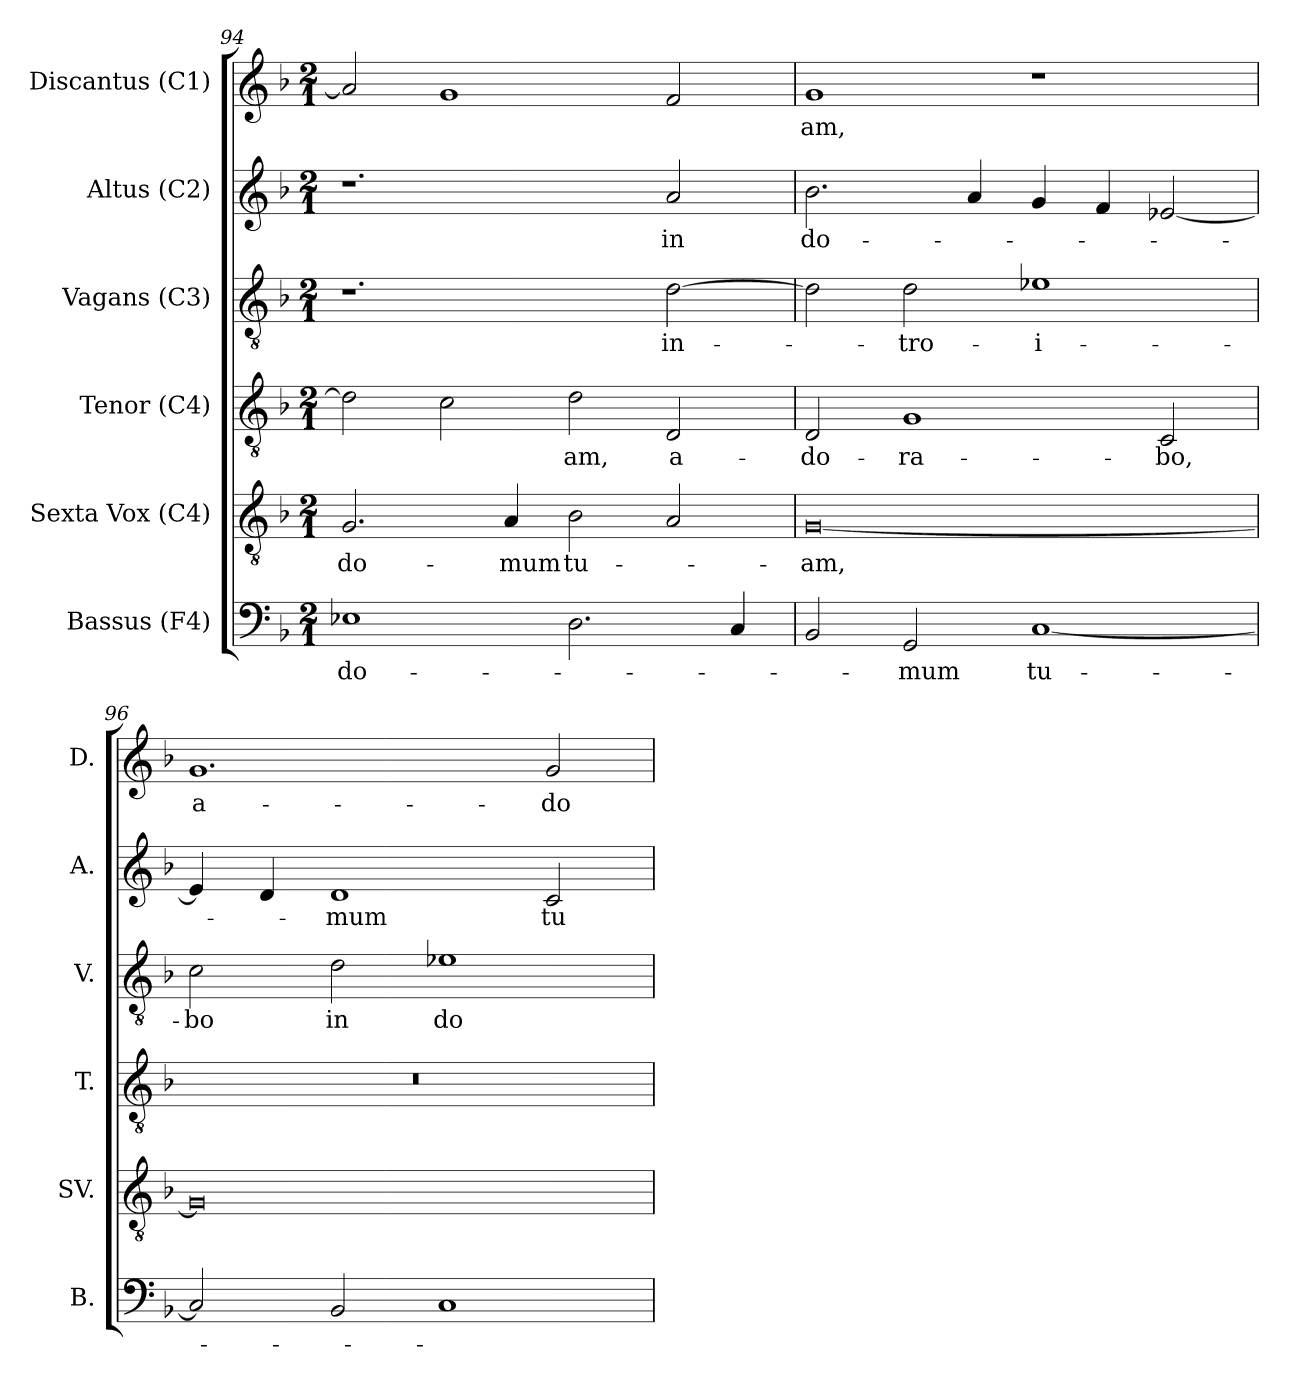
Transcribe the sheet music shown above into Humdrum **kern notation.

**kern	**text	**kern	**text	**kern	**text	**kern	**text	**kern	**text	**kern	**text
*part6	*part6	*part5	*part5	*part4	*part4	*part3	*part3	*part2	*part2	*part1	*part1
*staff6	*staff6	*staff5	*staff5	*staff4	*staff4	*staff3	*staff3	*staff2	*staff2	*staff1	*staff1
*I"Bassus (F4)	*	*I"Sexta Vox (C4)	*	*I"Tenor (C4)	*	*I"Vagans (C3)	*	*I"Altus (C2)	*	*I"Discantus (C1)	*
*I'B.	*	*I'SV.	*	*I'T.	*	*I'V.	*	*I'A.	*	*I'D.	*
!!LO:LB:g=z
*clefF4	*	*clefGv2	*	*clefGv2	*	*clefGv2	*	*clefG2	*	*clefG2	*
*	*	*	*	*	*	*ITrd7c12	*	*ITrd7c12	*	*	*
*k[b-]	*	*k[b-]	*	*k[b-]	*	*k[b-]	*	*k[b-]	*	*k[b-]	*
*F:	*	*F:	*	*F:	*	*F:	*	*F:	*	*F:	*
*M2/1	*	*M2/1	*	*M2/1	*	*M2/1	*	*M2/1	*	*M2/1	*
=94	=94	=94	=94	=94	=94	=94	=94	=94	=94	=94	=94
!	!LO:LY:b:color=#000000	!	!	!	!	!	!	!	!	!	!
!	!	!	!LO:LY:b:color=#000000	!	!	!	!	!	!	!	!
1E-i	do-	2.Gi/	do-	2di\]	.	1.r	.	1.r	.	2ai/]	.
.	.	.	.	2ci\	.	.	.	.	.	1gi	.
!	!	!	!LO:LY:b:color=#000000	!	!	!	!	!	!	!	!
.	.	4Ai/	-mum	.	.	.	.	.	.	.	.
!	!	!	!LO:LY:b:color=#000000	!	!	!	!	!	!	!	!
!	!	!	!	!	!LO:LY:b:color=#000000	!	!	!	!	!	!
2.Di\	.	2B-i\	tu-	2di\	-am,	.	.	.	.	.	.
!	!	!	!	!	!LO:LY:b:color=#000000	!	!	!	!	!	!
!	!	!	!	!	!	!	!LO:LY:b:color=#000000	!	!	!	!
!	!	!	!	!	!	!	!	!	!LO:LY:b:color=#000000	!	!
.	.	2Ai/	.	2Di/	a-	[2Di\	in-	2Ai/	in	2fi/	.
4Ci/	.	.	.	.	.	.	.	.	.	.	.
=95	=95	=95	=95	=95	=95	=95	=95	=95	=95	=95	=95
!	!	!	!LO:LY:b:color=#000000	!	!	!	!	!	!	!	!
!	!	!	!	!	!LO:LY:b:color=#000000	!	!	!	!	!	!
!	!	!	!	!	!	!	!	!	!LO:LY:b:color=#000000	!	!
!	!	!	!	!	!	!	!	!	!	!	!LO:LY:b:color=#000000
2BB-i/	.	[0Gi	-am,	2Di/	-do-	2Di\]	.	2.B-i\	do-	1gi	-am,
!	!LO:LY:b:color=#000000	!	!	!	!	!	!	!	!	!	!
!	!	!	!	!	!LO:LY:b:color=#000000	!	!	!	!	!	!
!	!	!	!	!	!	!	!LO:LY:b:color=#000000	!	!	!	!
2GGi/	-mum	.	.	1Gi	-ra-	2Di\	-tro-	.	.	.	.
.	.	.	.	.	.	.	.	4Ai/	.	.	.
!	!LO:LY:b:color=#000000	!	!	!	!	!	!	!	!	!	!
!	!	!	!	!	!	!	!LO:LY:b:color=#000000	!	!	!	!
[1Ci	tu-	.	.	.	.	1E-i	-i-	4Gi/	.	1r	.
.	.	.	.	.	.	.	.	4Fi/	.	.	.
!	!	!	!	!	!LO:LY:b:color=#000000	!	!	!	!	!	!
.	.	.	.	2Ci/	-bo,	.	.	[2E-Xi/	.	.	.
=96	=96	=96	=96	=96	=96	=96	=96	=96	=96	=96	=96
!	!	!	!	!LO:N:vis=1	!	!	!	!	!	!	!
!	!	!	!	!	!	!	!LO:LY:b:color=#000000	!	!	!	!
!	!	!	!	!	!	!	!	!	!	!	!LO:LY:b:color=#000000
2Ci/]	.	0Gi]	.	0r	.	2Ci\	-bo	4E-i/]	.	1.gi	a-
.	.	.	.	.	.	.	.	4Di/	.	.	.
!	!	!	!	!	!	!	!LO:LY:b:color=#000000	!	!	!	!
!	!	!	!	!	!	!	!	!	!LO:LY:b:color=#000000	!	!
2BB-i/	.	.	.	.	.	2Di\	in	1Di	-mum	.	.
!	!	!	!	!	!	!	!LO:LY:b:color=#000000	!	!	!	!
1Ci	.	.	.	.	.	1E-i	do-	.	.	.	.
!	!	!	!	!	!	!	!	!	!LO:LY:b:color=#000000	!	!
!	!	!	!	!	!	!	!	!	!	!	!LO:LY:b:color=#000000
.	.	.	.	.	.	.	.	2Ci/	tu-	2gi/	-do-
=	=	=	=	=	=	=	=	=	=	=	=
*-	*-	*-	*-	*-	*-	*-	*-	*-	*-	*-	*-
